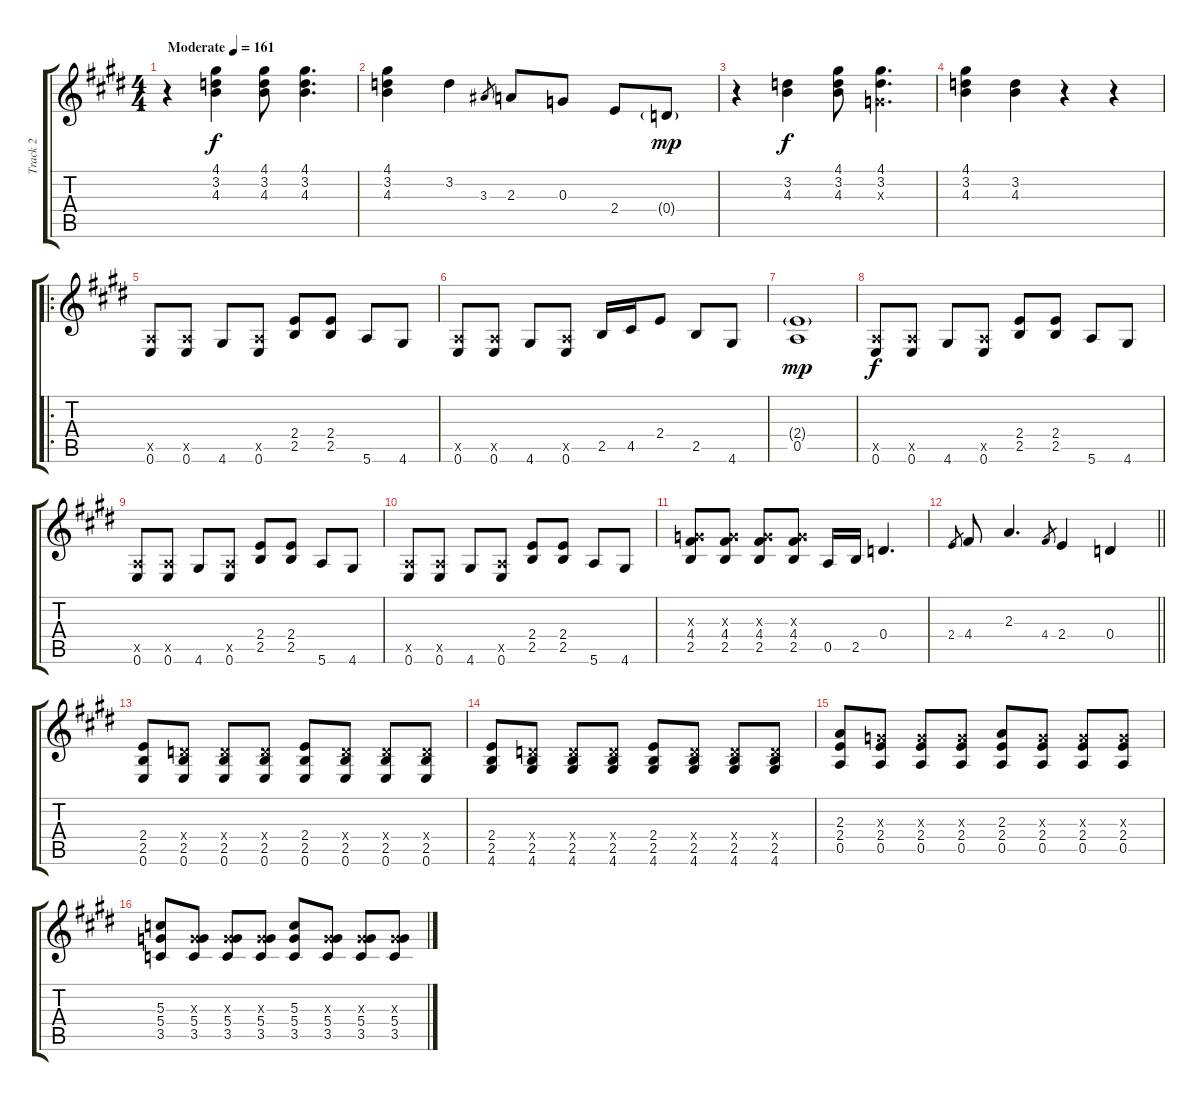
\track ("Track 2" "Track 2") {instrument electricguitarclean}
\staff {score tabs}
\tuning (E4 B3 G3 D3 A2 E2) {hide}
\ts (4 4)
\tempo (161 "Moderate")
\clef g2
\ks e
r.4{dy f volume 12 instrument electricguitarclean} (4.1 3.2 4.3).4 (4.1 3.2 4.3).8 (4.1 3.2 4.3).4{d} |
(4.1 3.2 4.3).4 3.2.4 3.3.8{gr} 2.3.8 0.3.8 2.4.8 0.4{g}.8{dy mp} |
r.4 (3.2 4.3).4{dy f} (4.1 3.2 4.3).8 (4.1 3.2 0.3{x}).4{d} |
(4.1 3.2 4.3).4 (3.2 4.3).4 r.4{volume 9} r.4 |
\ro
(0.5{x} 0.6).8 (0.5{x} 0.6).8 4.6.8 (0.5{x} 0.6).8 (2.4 2.5).8 (2.4 2.5).8 5.6.8 4.6.8 |
(0.5{x} 0.6).8 (0.5{x} 0.6).8 4.6.8 (0.5{x} 0.6).8 2.5.16{volume 16} 4.5.16 2.4.8 2.5.8 4.6.8 |
(2.4{g} 0.5).1{dy mp volume 9} |
(0.5{x} 0.6).8{dy f} (0.5{x} 0.6).8 4.6.8 (0.5{x} 0.6).8 (2.4 2.5).8 (2.4 2.5).8 5.6.8 4.6.8 |
(0.5{x} 0.6).8 (0.5{x} 0.6).8 4.6.8 (0.5{x} 0.6).8 (2.4 2.5).8 (2.4 2.5).8 5.6.8 4.6.8 |
(0.5{x} 0.6).8 (0.5{x} 0.6).8 4.6.8 (0.5{x} 0.6).8 (2.4 2.5).8 (2.4 2.5).8 5.6.8 4.6.8 |
(0.3{x} 4.4 2.5).8 (0.3{x} 4.4 2.5).8 (0.3{x} 4.4 2.5).8 (0.3{x} 4.4 2.5).8 0.5.16{volume 16} 2.5.16 0.4.4{d} |
\barLineRight lightlight
2.4.8{gr} 4.4.8 2.3.4{d} 4.4.8{gr} 2.4.4 0.4.4 |
(2.4 2.5 0.6).8{volume 9} (0.4{x} 2.5 0.6).8{volume 9} (0.4{x} 2.5 0.6).8{volume 9} (0.4{x} 2.5 0.6).8{volume 9} (2.4 2.5 0.6).8{volume 9} (0.4{x} 2.5 0.6).8{volume 9} (0.4{x} 2.5 0.6).8{volume 9} (0.4{x} 2.5 0.6).8{volume 9} |
(2.4 2.5 4.6).8 (0.4{x} 2.5 4.6).8 (0.4{x} 2.5 4.6).8 (0.4{x} 2.5 4.6).8 (2.4 2.5 4.6).8 (0.4{x} 2.5 4.6).8 (0.4{x} 2.5 4.6).8 (0.4{x} 2.5 4.6).8 |
(2.3 2.4 0.5).8 (0.3{x} 2.4 0.5).8 (0.3{x} 2.4 0.5).8 (0.3{x} 2.4 0.5).8 (2.3 2.4 0.5).8 (0.3{x} 2.4 0.5).8 (0.3{x} 2.4 0.5).8 (0.3{x} 2.4 0.5).8 |
(5.3 5.4 3.5).8 (0.3{x} 5.4 3.5).8 (0.3{x} 5.4 3.5).8 (0.3{x} 5.4 3.5).8 (5.3 5.4 3.5).8 (0.3{x} 5.4 3.5).8 (0.3{x} 5.4 3.5).8 (0.3{x} 5.4 3.5).8
